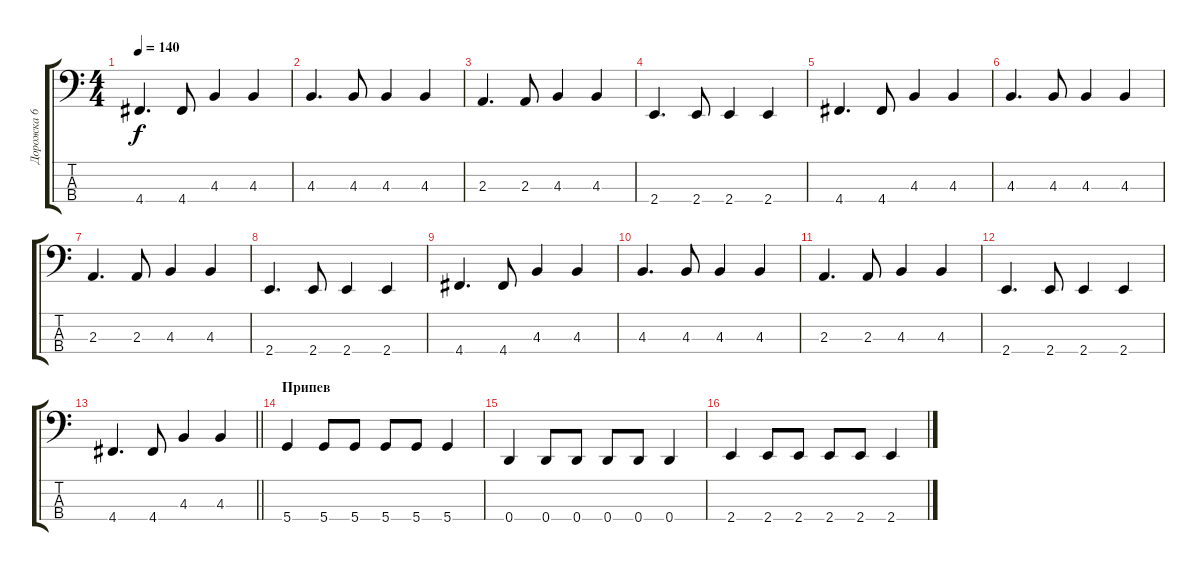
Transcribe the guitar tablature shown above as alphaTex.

\track ("Дорожка 6" "Дорожка 6") {instrument electricbassfinger}
\staff {score tabs}
\tuning (F2 C2 G1 D1) {hide}
\ts (4 4)
\tempo 140
\clef f4
\ks c
4.4.4{d dy f} 4.4.8 4.3.4 4.3.4 |
4.3.4{d} 4.3.8 4.3.4 4.3.4 |
2.3.4{d} 2.3.8 4.3.4 4.3.4 |
2.4.4{d} 2.4.8 2.4.4 2.4.4 |
4.4.4{d} 4.4.8 4.3.4 4.3.4 |
4.3.4{d} 4.3.8 4.3.4 4.3.4 |
2.3.4{d} 2.3.8 4.3.4 4.3.4 |
2.4.4{d} 2.4.8 2.4.4 2.4.4 |
4.4.4{d} 4.4.8 4.3.4 4.3.4 |
4.3.4{d} 4.3.8 4.3.4 4.3.4 |
2.3.4{d} 2.3.8 4.3.4 4.3.4 |
2.4.4{d} 2.4.8 2.4.4 2.4.4 |
\barLineRight lightlight
4.4.4{d} 4.4.8 4.3.4 4.3.4 |
\section ("" "Припев")
5.4.4 5.4.8 5.4.8 5.4.8 5.4.8 5.4.4 |
0.4.4 0.4.8 0.4.8 0.4.8 0.4.8 0.4.4 |
2.4.4 2.4.8 2.4.8 2.4.8 2.4.8 2.4.4
